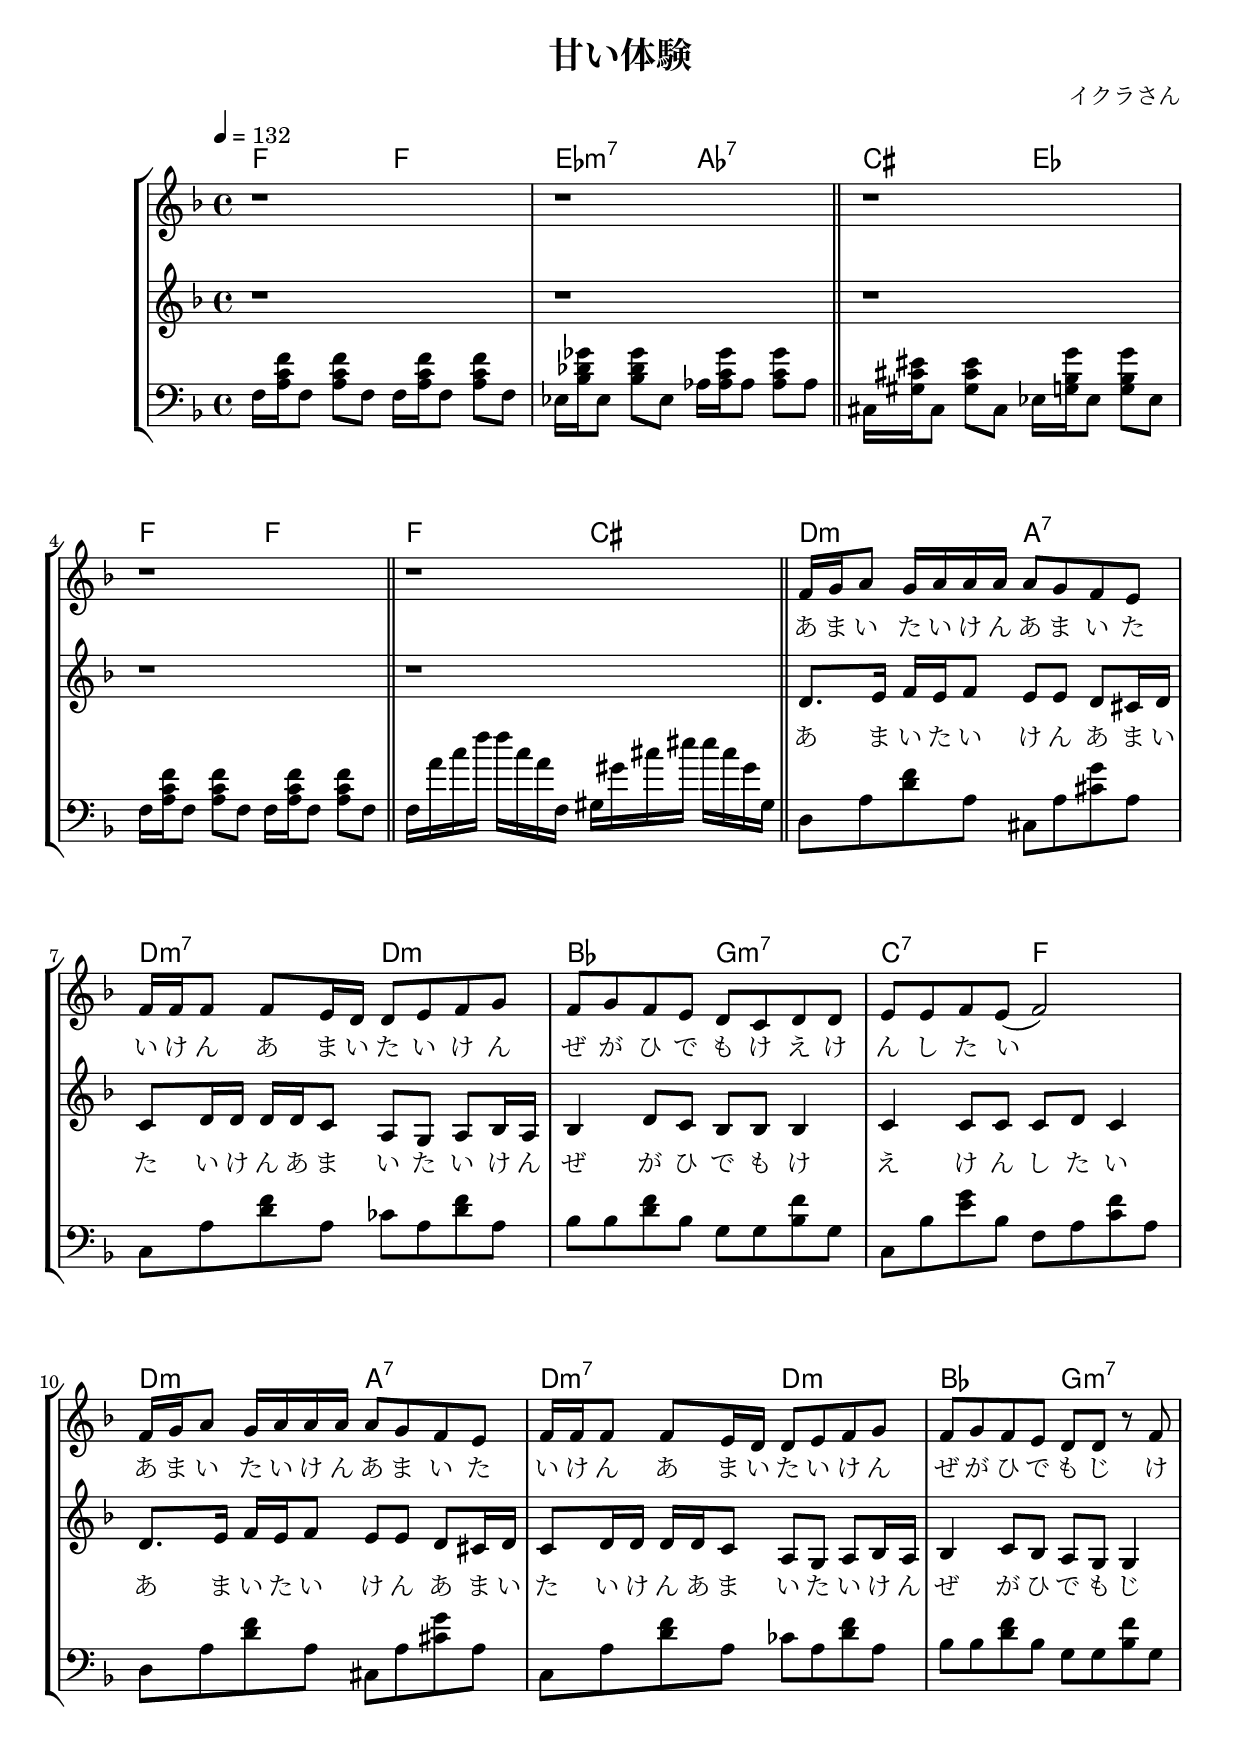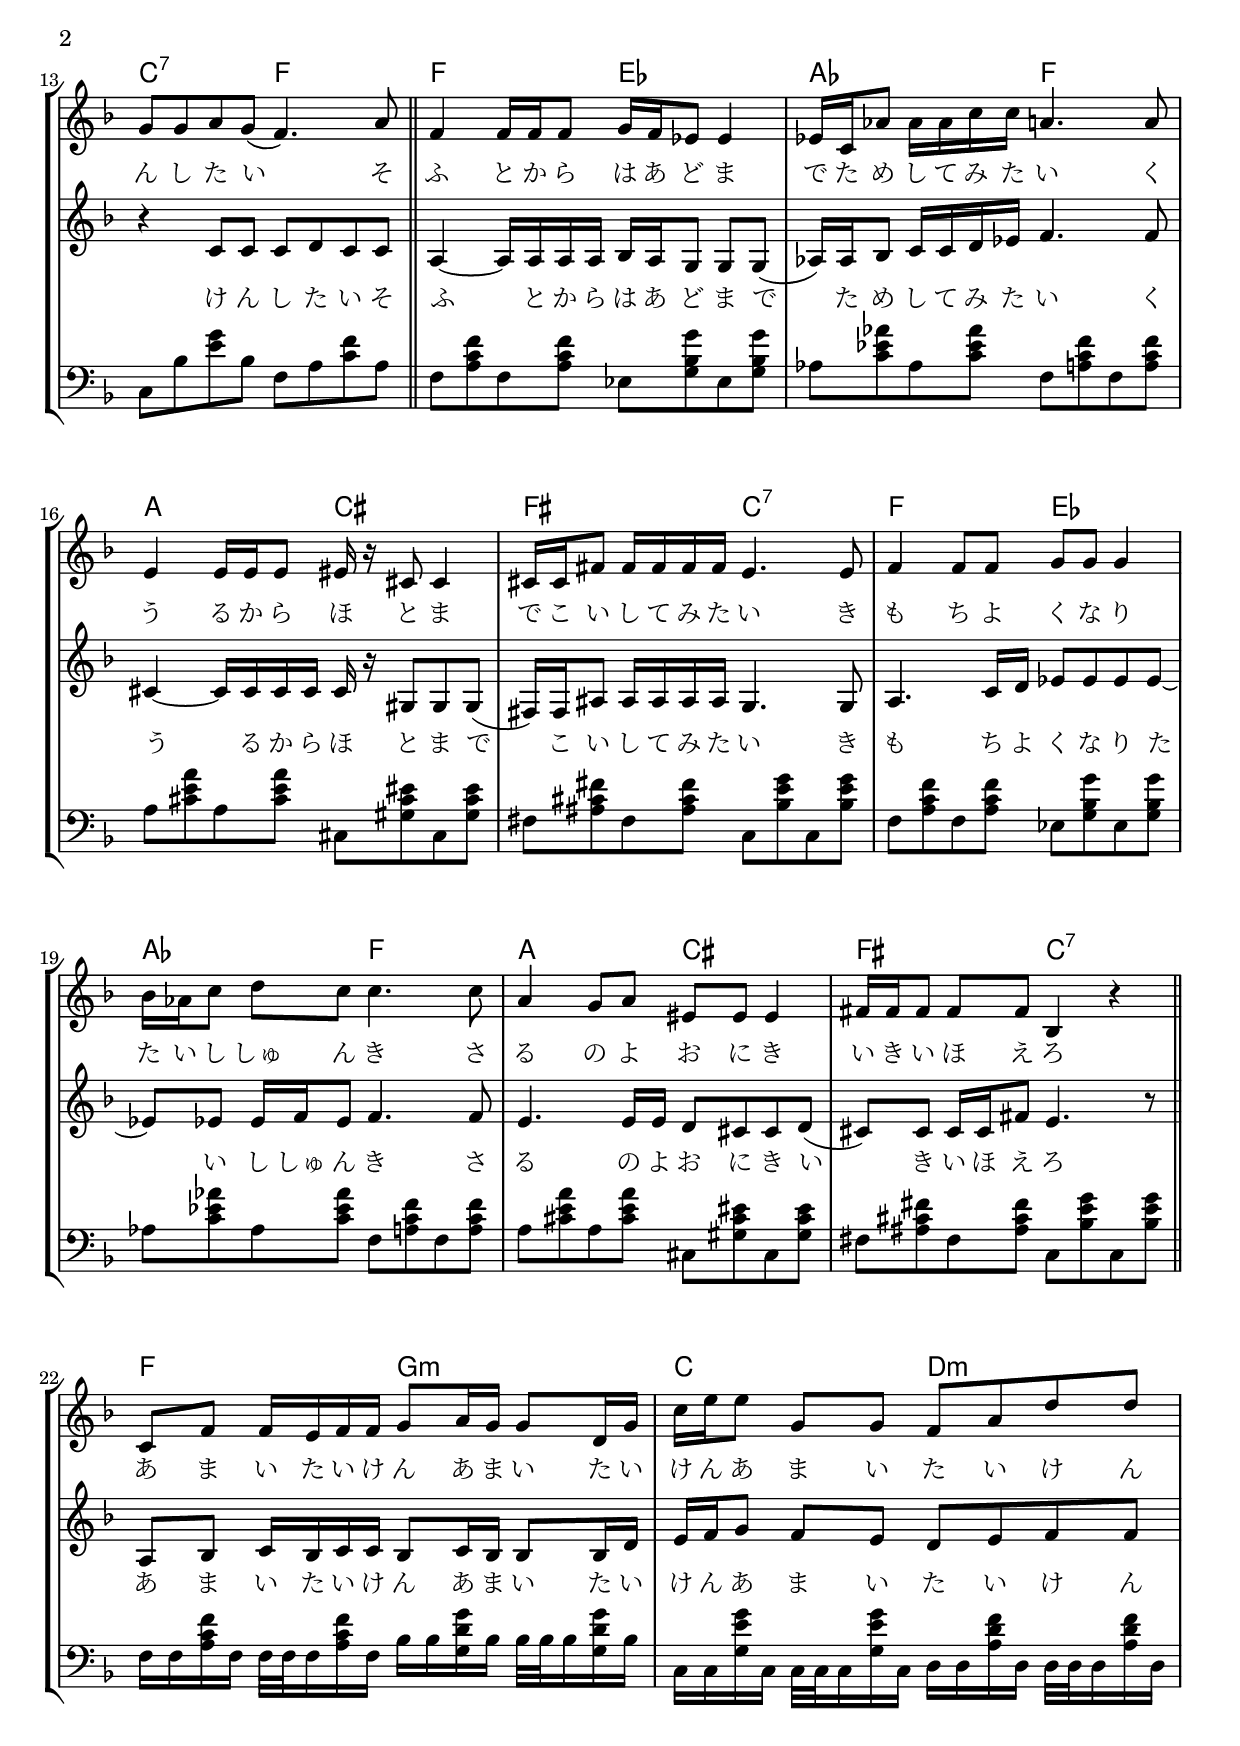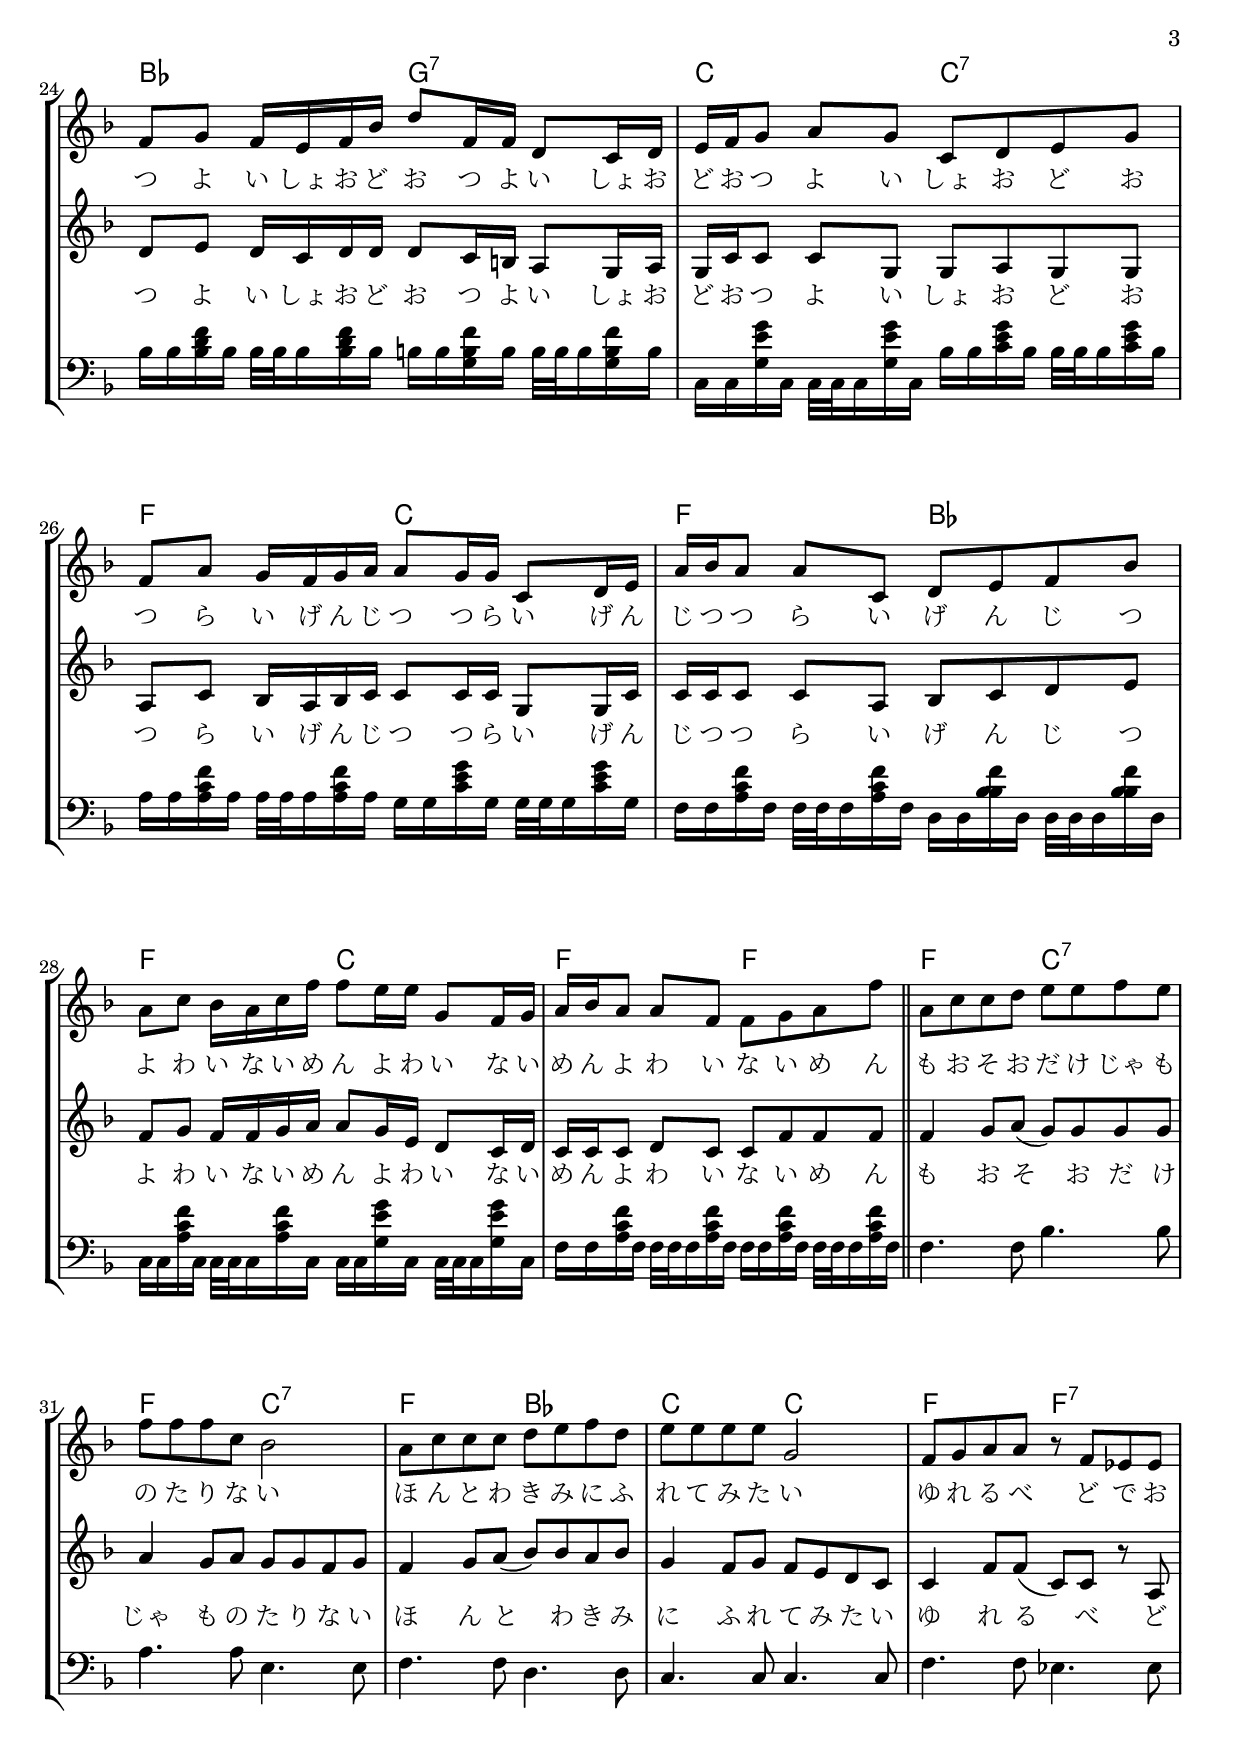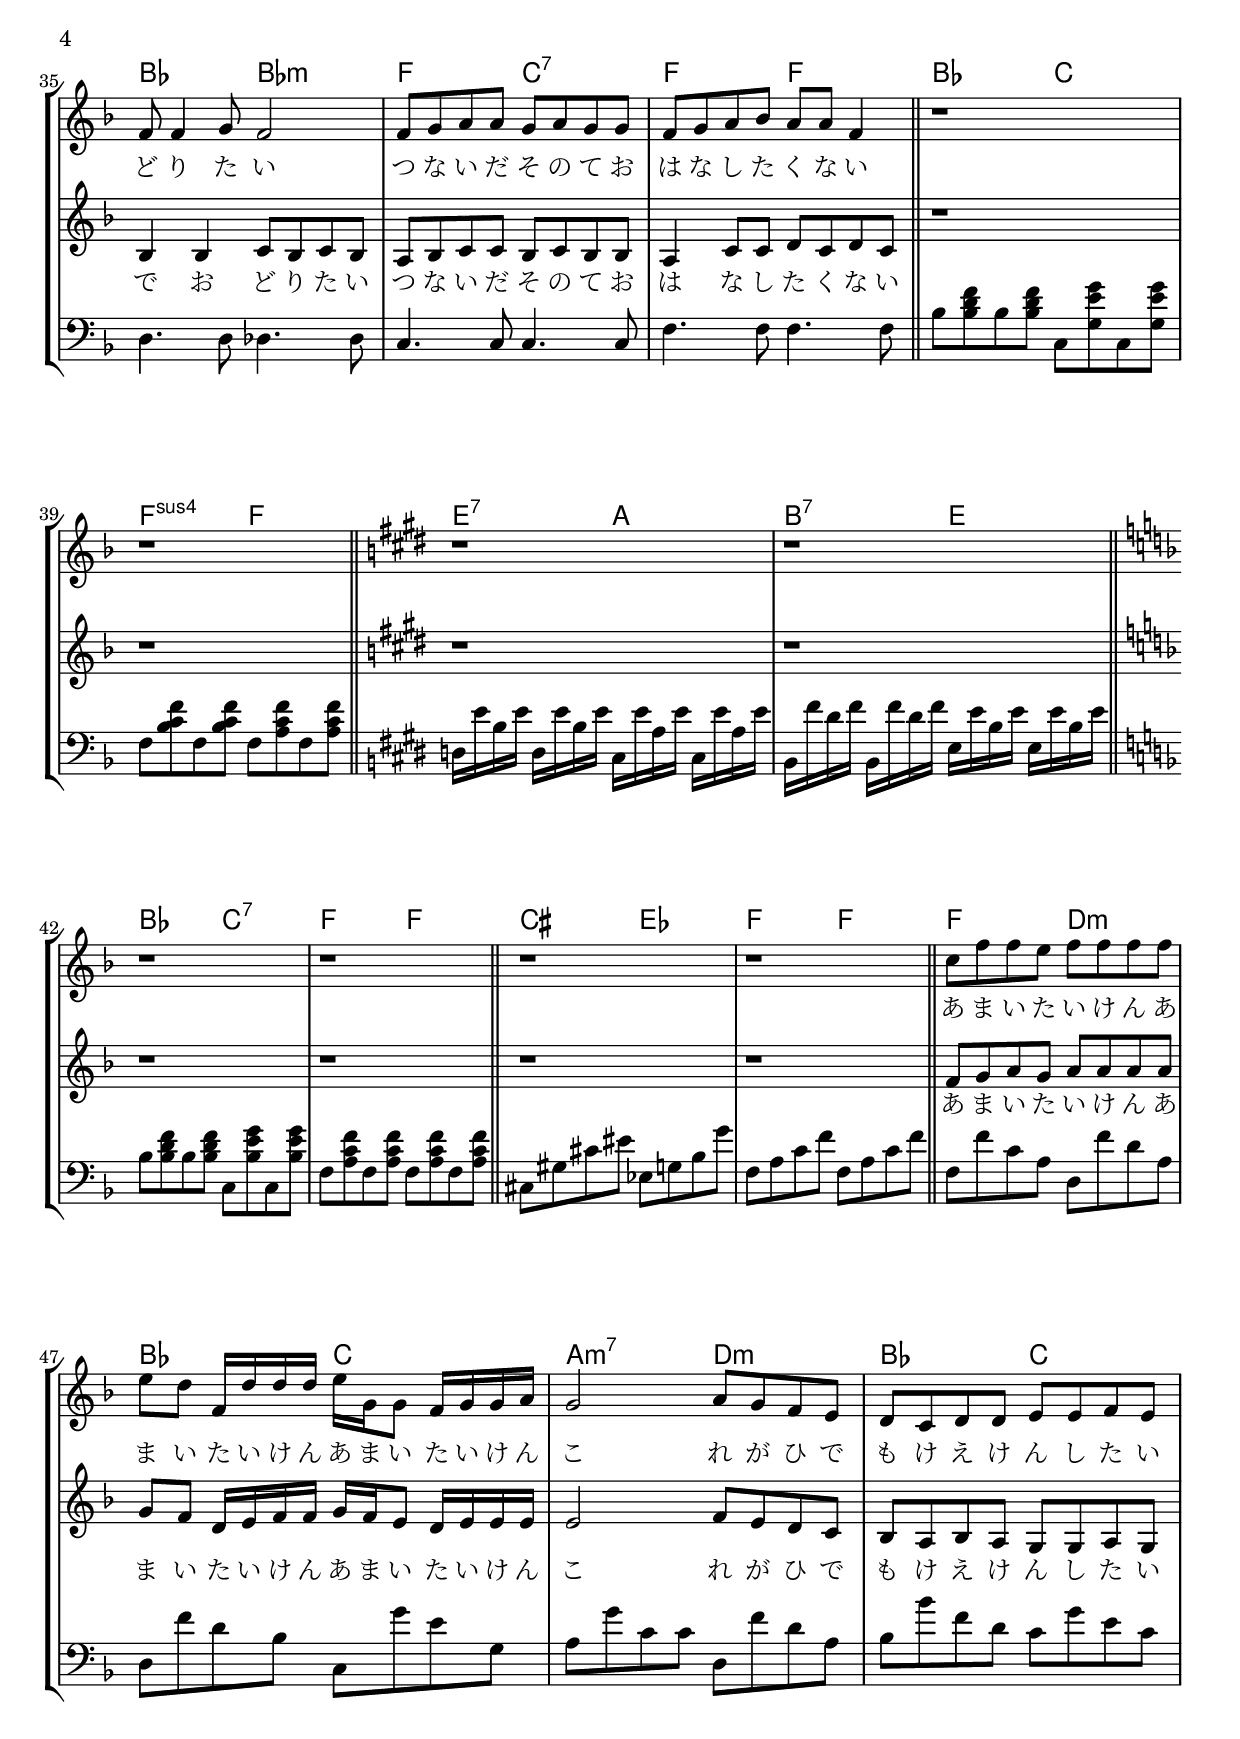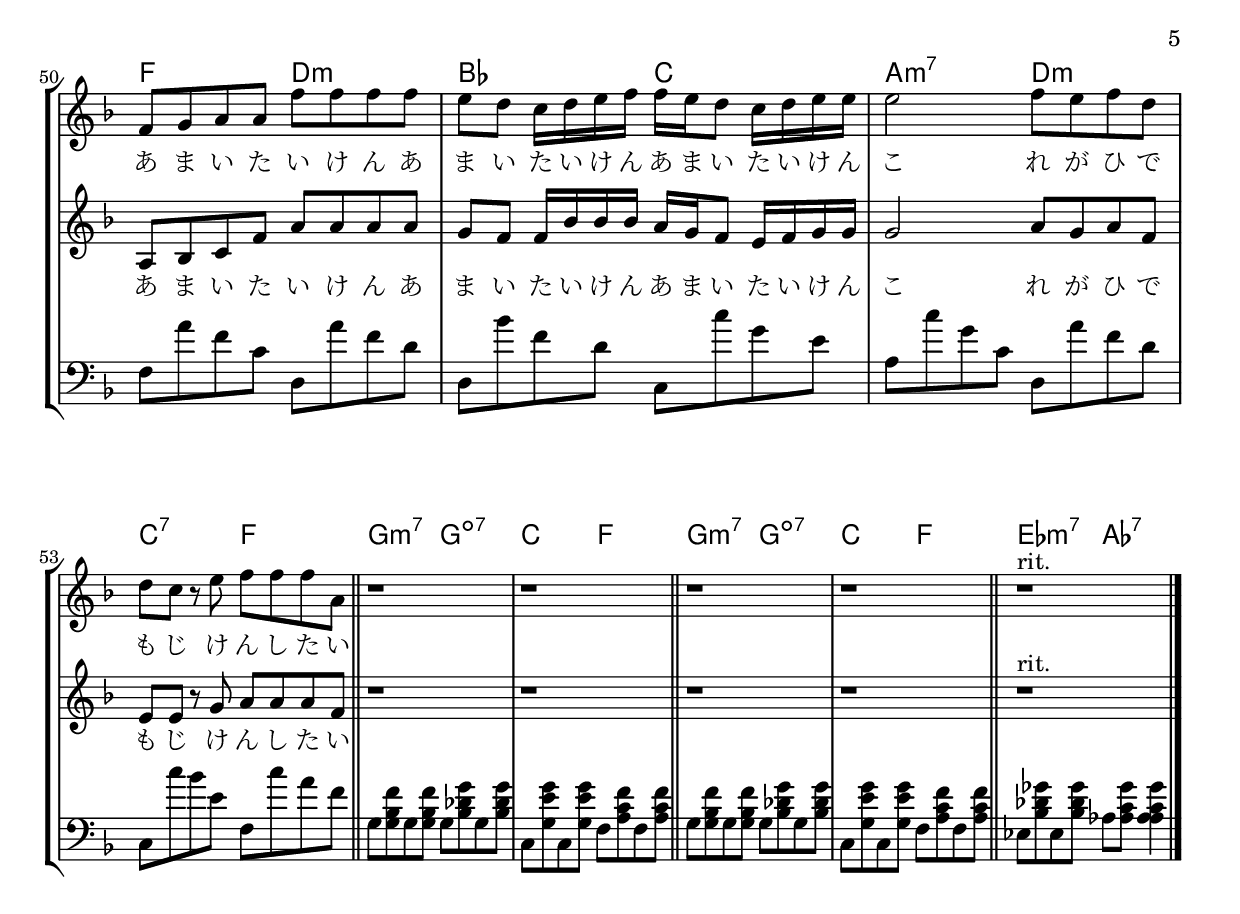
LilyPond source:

\version "2.12.1"

\header {
	title = \markup {甘い体験}
	composer = \markup \center-column {イクラさん}
}

harmony = \chordmode {
	f2 f es:min7 as:7 

	cis es f f 

	f cis 

	d:m a:7 d:min7 d:m bes g:min7 c:7 f d:m a:7 d:min7 d:m bes g:min7 c:7 f 

	f es as f a cis fis c:7 f es as f a cis fis c:7 

	f g:m c d:m bes g:7 c c:7 f c f bes f c f f 

	f c:7 f c:7 f bes c c f f:7 bes bes:m f c:7 f f 

	bes c f:sus4 f 

	e:7 a b:7 e 

	bes c:7 f f 

	cis es f f 

	f d:m bes c a:min7 d:m bes c f d:m bes c a:min7 d:m c:7 f 

	g:min7 g:dim7 c f 

	g:min7 g:dim7 c f 

	es:min7 as:7 
}

melody = {
	\key f \major
	\tempo 4 = 132
	r1 | r1   
	r1 | r1   
	r1   
	\set Staff.midiInstrument = #"mmi0.42"
	f'16  g'16  a'8  g'16  a'16  a'16  a'16  a'8  g'8  f'8  e'8 
	f'16  f'16  f'8  f'8  e'16  d'16  d'8  e'8  f'8  g'8 
	f'8  g'8  f'8  e'8  d'8  c'8  d'8  d'8 
	e'8  e'8  f'8  e'8  (f'2) 
	f'16  g'16  a'8  g'16  a'16  a'16  a'16  a'8  g'8  f'8  e'8 
	f'16  f'16  f'8  f'8  e'16  d'16  d'8  e'8  f'8  g'8 
	f'8  g'8  f'8  e'8  d'8  d'8  r8  f'8 
	g'8  g'8  a'8  g'8  (f'4.)  	\set Staff.midiInstrument = #"mmi0.42"
	a'8 
	f'4  f'16  f'16  f'8  g'16  f'16  es'8  es'4 
	es'16  c'16  as'8  as'16  as'16  c''16  c''16  a'4.  a'8 
	e'4  e'16  e'16  e'8  eis'16  r16  cis'8  cis'4 
	cis'16  cis'16  fis'8  fis'16  fis'16  fis'16  fis'16  e'4.  e'8 
	f'4  f'8  f'8  g'8  g'8  g'4 
	bes'16  as'16  c''8  d''8  c''8  c''4.  c''8 
	a'4  g'8  a'8  eis'8  eis'8  eis'4 
	fis'16  fis'16  fis'8  fis'8  fis'8  bes4  	r4 	\set Staff.midiInstrument = #"mmi0.42"
	c'8  f'8  f'16  e'16  f'16  f'16  g'8  a'16  g'16  g'8  d'16  g'16 
	c''16  e''16  e''8  g'8  g'8  f'8  a'8  d''8  d''8 
	f'8  g'8  f'16  e'16  f'16  bes'16  d''8  f'16  f'16  d'8  c'16  d'16 
	e'16  f'16  g'8  a'8  g'8  c'8  d'8  e'8  g'8 
	f'8  a'8  g'16  f'16  g'16  a'16  a'8  g'16  g'16  c'8  d'16  e'16 
	a'16  bes'16  a'8  a'8  c'8  d'8  e'8  f'8  bes'8 
	a'8  c''8  bes'16  a'16  c''16  f''16  f''8  e''16  e''16  g'8  f'16  g'16 
	a'16  bes'16  a'8  a'8  f'8  f'8  g'8  a'8  f''8
	\set Staff.midiInstrument = #"mmi0.42"
	a'8  c''8  c''8  d''8  e''8  e''8  f''8  e''8 
	f''8  f''8  f''8  c''8  bes'2 
	a'8  c''8  c''8  c''8  d''8  e''8  f''8  d''8 
	e''8  e''8  e''8  e''8  g'2 
	f'8  g'8  a'8  a'8  r8  f'8  es'8  es'8 
	f'8  f'4  g'8  f'2 
	f'8  g'8  a'8  a'8  g'8  a'8  g'8  g'8 
	f'8  g'8  a'8  bes'8  a'8  a'8  f'4
	r1 | r1   
	\key e \major
	r1 | r1   
	\key f \major
	r1 | r1   
	r1 | r1   
	\set Staff.midiInstrument = #"mmi0.42"
	c''8  f''8  f''8  e''8  f''8  f''8  f''8  f''8 
	e''8  d''8  f'16  d''16  d''16  d''16  e''16  g'16  g'8  f'16  g'16  g'16  a'16 
	g'2  a'8  g'8  f'8  e'8 
	d'8  c'8  d'8  d'8  e'8  e'8  f'8  e'8 
	f'8  g'8  a'8  a'8  f''8  f''8  f''8  f''8 
	e''8  d''8  c''16  d''16  e''16  f''16  f''16  e''16  d''8  c''16  d''16  e''16  e''16 
	e''2  f''8  e''8  f''8  d''8 
	d''8  c''8  r8  e''8  f''8  f''8  f''8  a'8
	r1 | r1   
	r1 | r1   
	r1^"rit." \bar "|."
}

words = \lyricmode {
	
	
	
	あ  ま  い  た  い  け  ん  あ  ま  い  た  い  け  ん  あ  ま  い  た  い  け  ん  ぜ  が  ひ  で  も  け  え  け  ん  し  た  い  あ  ま  い  た  い  け  ん  あ  ま  い  た  い  け  ん  あ  ま  い  た  い  け  ん  ぜ  が  ひ  で  も  じ  け  ん  し  た  い  
	そ  ふ  と  か  ら  は  あ  ど  ま  で  た  め  し  て  み  た  い  く  う  る  か  ら  ほ  と  ま  で  こ  い  し  て  み  た  い  き  も  ち  よ  く  な  り  た  い  し  しゅ  ん  き  さ  る  の  よ  お  に  き  い  き  い  ほ  え  ろ  
	あ  ま  い  た  い  け  ん  あ  ま  い  た  い  け  ん  あ  ま  い  た  い  け  ん  つ  よ  い  しょ  お  ど  お  つ  よ  い  しょ  お  ど  お  つ  よ  い  しょ  お  ど  お  つ  ら  い  げ  ん  じ  つ  つ  ら  い  げ  ん  じ  つ  つ  ら  い  げ  ん  じ  つ  よ  わ  い  な  い  め  ん  よ  わ  い  な  い  め  ん  よ  わ  い  な  い  め  ん  
	も  お  そ  お  だ  け  じゃ  も  の  た  り  な  い  ほ  ん  と  わ  き  み  に  ふ  れ  て  み  た  い  ゆ  れ  る  べ  ど  で  お  ど  り  た  い  つ  な  い  だ  そ  の  て  お  は  な  し  た  く  な  い  
	
	
	
	
	あ  ま  い  た  い  け  ん  あ  ま  い  た  い  け  ん  あ  ま  い  た  い  け  ん  こ  れ  が  ひ  で  も  け  え  け  ん  し  た  い  あ  ま  い  た  い  け  ん  あ  ま  い  た  い  け  ん  あ  ま  い  た  い  け  ん  こ  れ  が  ひ  で  も  じ  け  ん  し  た  い  
	
	
	
}

secondmelody = {
	\key f \major
	\tempo 4 = 132
	r1 | r1   
	r1 | r1   
	r1   
	\set Staff.midiInstrument = #"Electric Bass (pick)"
	d'8.  e'16  f'16  e'16  f'8  e'8  e'8  d'8  cis'16  d'16 
	c'8  d'16  d'16  d'16  d'16  c'8  a8  g8  a8  bes16  a16 
	bes4  d'8  c'8  bes8  bes8  bes4 
	c'4  c'8  c'8  c'8  d'8  c'4 
	d'8.  e'16  f'16  e'16  f'8  e'8  e'8  d'8  cis'16  d'16 
	c'8  d'16  d'16  d'16  d'16  c'8  a8  g8  a8  bes16  a16 
	bes4  c'8  bes8  a8  g8  g4 
	r4  c'8  c'8  c'8  d'8  c'8  	\set Staff.midiInstrument = #"Electric Bass (pick)"
	c'8 
	a4~a16  a16  a16  a16  bes16  a16  g8  g8  g8 
	(as16)  as16  bes8  c'16  c'16  d'16  es'16  f'4.  f'8 
	cis'4~cis'16  cis'16  cis'16  cis'16  cis'16  r16  gis8  gis8  gis8 
	(fis16)  fis16  ais8  ais16  ais16  ais16  ais16  g4.  g8 
	a4.  c'16  d'16  es'8  es'8  es'8  es'8~ 
	es'8  es'8  es'16  f'16  es'8  f'4.  f'8 
	e'4.  e'16  e'16  d'8  cis'8  cis'8  d'8 
	(cis'8)  cis'8  cis'16  cis'16  fis'8  e'4.  	r8 	\set Staff.midiInstrument = #"mmi0.42"
	a8  bes8  c'16  bes16  c'16  c'16  bes8  c'16  bes16  bes8  bes16  d'16 
	e'16  f'16  g'8  f'8  e'8  d'8  e'8  f'8  f'8 
	d'8  e'8  d'16  c'16  d'16  d'16  d'8  c'16  b16  a8  g16  a16 
	g16  c'16  c'8  c'8  g8  g8  a8  g8  g8 
	a8  c'8  bes16  a16  bes16  c'16  c'8  c'16  c'16  g8  g16  c'16 
	c'16  c'16  c'8  c'8  a8  bes8  c'8  d'8  e'8 
	f'8  g'8  f'16  f'16  g'16  a'16  a'8  g'16  e'16  d'8  c'16  d'16 
	c'16  c'16  c'8  d'8  c'8  c'8  f'8  f'8  f'8
	\set Staff.midiInstrument = #"Electric Piano2"
	f'4  g'8  a'8  (g'8)  g'8  g'8  g'8 
	a'4  g'8  a'8  g'8  g'8  f'8  g'8 
	f'4  g'8  a'8  (bes'8)  bes'8  a'8  bes'8 
	g'4  f'8  g'8  f'8  e'8  d'8  c'8 
	c'4  f'8  f'8  (c'8)  c'8  r8  a8 
	bes4  bes4  c'8  bes8  c'8  bes8 
	a8  bes8  c'8  c'8  bes8  c'8  bes8  bes8 
	a4  c'8  c'8  d'8  c'8  d'8  c'8
	r1 | r1   
	\key e \major
	r1 | r1   
	\key f \major
	r1 | r1   
	r1 | r1   
	\set Staff.midiInstrument = #"mmi0.42"
	f'8  g'8  a'8  g'8  a'8  a'8  a'8  a'8 
	g'8  f'8  d'16  e'16  f'16  f'16  g'16  f'16  e'8  d'16  e'16  e'16  e'16 
	e'2  f'8  e'8  d'8  c'8 
	bes8  a8  bes8  a8  g8  g8  a8  g8 
	a8  bes8  c'8  f'8  a'8  a'8  a'8  a'8 
	g'8  f'8  f'16  bes'16  bes'16  bes'16  a'16  g'16  f'8  e'16  f'16  g'16  g'16 
	g'2  a'8  g'8  a'8  f'8 
	e'8  e'8  r8  g'8  a'8  a'8  a'8  f'8
	r1 | r1   
	r1 | r1   
	r1^"rit." \bar "|."
}

secondwords = \lyricmode {
	
	
	
	あ  ま  い  た  い  け  ん  あ  ま  い  た  い  け  ん  あ  ま  い  た  い  け  ん  ぜ  が  ひ  で  も  け  え  け  ん  し  た  い  あ  ま  い  た  い  け  ん  あ  ま  い  た  い  け  ん  あ  ま  い  た  い  け  ん  ぜ  が  ひ  で  も  じ  け  ん  し  た  い  
	そ  ふ  と  か  ら  は  あ  ど  ま  で  た  め  し  て  み  た  い  く  う  る  か  ら  ほ  と  ま  で  こ  い  し  て  み  た  い  き  も  ち  よ  く  な  り  た  い  し  しゅ  ん  き  さ  る  の  よ  お  に  き  い  き  い  ほ  え  ろ  
	あ  ま  い  た  い  け  ん  あ  ま  い  た  い  け  ん  あ  ま  い  た  い  け  ん  つ  よ  い  しょ  お  ど  お  つ  よ  い  しょ  お  ど  お  つ  よ  い  しょ  お  ど  お  つ  ら  い  げ  ん  じ  つ  つ  ら  い  げ  ん  じ  つ  つ  ら  い  げ  ん  じ  つ  よ  わ  い  な  い  め  ん  よ  わ  い  な  い  め  ん  よ  わ  い  な  い  め  ん  
	も  お  そ  お  だ  け  じゃ  も  の  た  り  な  い  ほ  ん  と  わ  き  み  に  ふ  れ  て  み  た  い  ゆ  れ  る  べ  ど  で  お  ど  り  た  い  つ  な  い  だ  そ  の  て  お  は  な  し  た  く  な  い  
	
	
	
	
	あ  ま  い  た  い  け  ん  あ  ま  い  た  い  け  ん  あ  ま  い  た  い  け  ん  こ  れ  が  ひ  で  も  け  え  け  ん  し  た  い  あ  ま  い  た  い  け  ん  あ  ま  い  た  い  け  ん  あ  ま  い  た  い  け  ん  こ  れ  が  ひ  で  も  じ  け  ん  し  た  い  
	
	
	
}

tempochange = {
	\tempo 4 = 132
	r1 | r1 \bar "||"
	\tempo 4 = 132
	r1 | r1 \bar "||"
	\tempo 4 = 132
	r1 \bar "||"
	\tempo 4 = 132
	r1 | r1 | r1 | r1 | r1 | r1 | r1 | r1 \bar "||"
	\tempo 4 = 132
	r1 | r1 | r1 | r1 | r1 | r1 | r1 | r1 \bar "||"
	\tempo 4 = 132
	r1 | r1 | r1 | r1 | r1 | r1 | r1 | r1 \bar "||"
	\tempo 4 = 132
	r1 | r1 | r1 | r1 | r1 | r1 | r1 | r1 \bar "||"
	\tempo 4 = 132
	r1 | r1 \bar "||"
	\tempo 4 = 132
	r1 | r1 \bar "||"
	\tempo 4 = 132
	r1 | r1 \bar "||"
	\tempo 4 = 132
	r1 | r1 \bar "||"
	\tempo 4 = 132
	r1 | r1 | r1 | r1 | r1 | r1 | r1 | r1 \bar "||"
	\tempo 4 = 132
	r1 | r1 \bar "||"
	\tempo 4 = 132
	r1 | r1 \bar "||"
	\tempo 4 = 132
	\tempo 4 = 99 r2 \tempo 4 = 88 r2 \bar "|."
}

mainacc = {
	\clef bass
	\set Staff.midiInstrument = #"Distorted Guitar"
	\key f \major
	\tempo 4 = 132
	f16 <a c' f'>16 f8 <a c' f'>8 f8
	f16 <a c' f'>16 f8 <a c' f'>8 f8
	es16 <bes des' ges'>16 es8 <bes des' ges'>8 es8
	as16 <as c' ges'>16 as8 <as c' ges'>8 as8
	\bar "||"

	\set Staff.midiInstrument = #"Distorted Guitar"
	cis16 <gis cis' eis'>16 cis8 <gis cis' eis'>8 cis8
	es16 <g bes g'>16 es8 <g bes g'>8 es8
	f16 <a c' f'>16 f8 <a c' f'>8 f8
	f16 <a c' f'>16 f8 <a c' f'>8 f8
	\bar "||"

	\set Staff.midiInstrument = #"Electric Piano2"
	f16 a' c'' f'' f'' c'' a' f
	gis16 gis' cis'' eis'' eis'' cis'' gis' gis
	\bar "||"

	\set Staff.midiInstrument = #"Overdriven Guitar"
	d8 a <d' f'> a
	cis8 a <cis' g'> a
	c8 a <d' f'> a
	ces'8 a <d' f'> a
	bes8 bes <d' f'> bes
	g8 g <bes f'> g
	c8 bes <e' g'> bes
	f8 a <c' f'> a
	d8 a <d' f'> a
	cis8 a <cis' g'> a
	c8 a <d' f'> a
	ces'8 a <d' f'> a
	bes8 bes <d' f'> bes
	g8 g <bes f'> g
	c8 bes <e' g'> bes
	f8 a <c' f'> a
	\bar "||"

	\set Staff.midiInstrument = #"Guitar harmonics"
	f8 <a c' f'> f <a c' f'>
	es8 <g bes g'> es <g bes g'>
	as8 <c' es' as'> as <c' es' as'>
	f8 <a c' f'> f <a c' f'>
	a8 <cis' e' a'> a <cis' e' a'>
	cis8 <gis cis' eis'> cis <gis cis' eis'>
	fis8 <ais cis' fis'> fis <ais cis' fis'>
	c8 <bes e' g'> c <bes e' g'>
	f8 <a c' f'> f <a c' f'>
	es8 <g bes g'> es <g bes g'>
	as8 <c' es' as'> as <c' es' as'>
	f8 <a c' f'> f <a c' f'>
	a8 <cis' e' a'> a <cis' e' a'>
	cis8 <gis cis' eis'> cis <gis cis' eis'>
	fis8 <ais cis' fis'> fis <ais cis' fis'>
	c8 <bes e' g'> c <bes e' g'>
	\bar "||"

	\set Staff.midiInstrument = #"Guitar Fret Noise"
	f16 f16 <a c' f'>16 f16   f32 f32 f16 <a c' f'>16 f16
	bes16 bes16 <g d' g'>16 bes16   bes32 bes32 bes16 <g d' g'>16 bes16
	c16 c16 <g e' g'>16 c16   c32 c32 c16 <g e' g'>16 c16
	d16 d16 <a d' f'>16 d16   d32 d32 d16 <a d' f'>16 d16
	bes16 bes16 <bes d' f'>16 bes16   bes32 bes32 bes16 <bes d' f'>16 bes16
	b16 b16 <g b f'>16 b16   b32 b32 b16 <g b f'>16 b16
	c16 c16 <g e' g'>16 c16   c32 c32 c16 <g e' g'>16 c16
	bes16 bes16 <c' e' g'>16 bes16   bes32 bes32 bes16 <c' e' g'>16 bes16
	a16 a16 <a c' f'>16 a16   a32 a32 a16 <a c' f'>16 a16
	g16 g16 <c' e' g'>16 g16   g32 g32 g16 <c' e' g'>16 g16
	f16 f16 <a c' f'>16 f16   f32 f32 f16 <a c' f'>16 f16
	d16 d16 <bes bes f'>16 d16   d32 d32 d16 <bes bes f'>16 d16
	c16 c16 <a c' f'>16 c16   c32 c32 c16 <a c' f'>16 c16
	c16 c16 <g e' g'>16 c16   c32 c32 c16 <g e' g'>16 c16
	f16 f16 <a c' f'>16 f16   f32 f32 f16 <a c' f'>16 f16
	f16 f16 <a c' f'>16 f16   f32 f32 f16 <a c' f'>16 f16
	\bar "||"

	\set Staff.midiInstrument = #"Electric Piano 1"
	f4.f8
	bes4.bes8
	a4.a8
	e4.e8
	f4.f8
	d4.d8
	c4.c8
	c4.c8
	f4.f8
	es4.es8
	d4.d8
	des4.des8
	c4.c8
	c4.c8
	f4.f8
	f4.f8
	\bar "||"

	\set Staff.midiInstrument = #"Electric Piano2"
	bes8 <bes d' f'> bes <bes d' f'>
	c8 <g e' g'> c <g e' g'>
	f8 <bes c' f'> f <bes c' f'>
	f8 <a c' f'> f <a c' f'>
	\bar "||"

	\set Staff.midiInstrument = #"Electric Piano 1"
	\key e \major
	d16 e' b e' d e' b e'
	cis16 e' a e' cis e' a e'
	b,16 fis' dis' fis' b, fis' dis' fis'
	e16 e' b e' e e' b e'
	\bar "||"

	\set Staff.midiInstrument = #"Guitar harmonics"
	\key f \major
	bes8 <bes d' f'> bes <bes d' f'>
	c8 <bes e' g'> c <bes e' g'>
	f8 <a c' f'> f <a c' f'>
	f8 <a c' f'> f <a c' f'>
	\bar "||"

	\set Staff.midiInstrument = #"Overdriven Guitar"
	cis8 gis8 cis'8 eis'8
	es8 g8 bes8 g'8
	f8 a8 c'8 f'8
	f8 a8 c'8 f'8
	\bar "||"

	\set Staff.midiInstrument = #"Distorted Guitar"
	f8 f' c' a
	d8 f' d' a
	d8 f' d' bes
	c8 g' e' g
	a8 g' c' c'
	d8 f' d' a
	bes8 bes' f' d'
	c'8 g' e' c'
	f8 a' f' c'
	d8 a' f' d'
	d8 bes' f' d'
	c8 c'' g' e'
	a8 c'' g' c'
	d8 a' f' d'
	c8 c'' bes' e'
	f8 c'' a' f'
	\bar "||"

	\set Staff.midiInstrument = #"Electric Piano 1"
	g8 <g bes f'> g <g bes f'>
	g8 <bes des' g'> g <bes des' g'>
	c8 <g e' g'> c <g e' g'>
	f8 <a c' f'> f <a c' f'>
	\bar "||"

	\set Staff.midiInstrument = #"Electric Piano 1"
	g8 <g bes f'> g <g bes f'>
	g8 <bes des' g'> g <bes des' g'>
	c8 <g e' g'> c <g e' g'>
	f8 <a c' f'> f <a c' f'>
	\bar "||"

	\set Staff.midiInstrument = #"Electric Piano 1"
	es8 <bes des' ges'> es <bes des' ges'>
	as8 <as c' ges'>8 <as as c' ges'>4
	\bar "|."
}

subacc = {
	\clef bass
	\set Staff.midiInstrument = #"Electric Bass (finger)"
	\key f \major
	\tempo 4 = 132
	f8 <a c' f'> f <a c' f'>
	f8 <a c' f'> f <a c' f'>
	es8 <bes des' ges'> es <bes des' ges'>
	as8 <as c' ges'> as <as c' ges'>
	\bar "||"

	\set Staff.midiInstrument = #"Electric Bass (finger)"
	cis8 <gis cis' eis'> cis <gis cis' eis'>
	es8 <g bes g'> es <g bes g'>
	f8 <a c' f'> f <a c' f'>
	f8 <a c' f'> f <a c' f'>
	\bar "||"

	\set Staff.midiInstrument = #"Electric Piano 1"
	f8 r16 <a' c'' f''>16 <a' c'' f''>8 r16 f16
	gis8 r16 <gis' cis'' eis''>16 <gis' cis'' eis''>8 r16 gis16
	\bar "||"

	\set Staff.midiInstrument = #"Electric Piano2"
	d8 f' d' f'
	cis8 g' cis' g'
	c8 f' d' f'
	ces'8 f' d' f'
	bes8 f' d' f'
	g8 f' bes f'
	c8 g' e' g'
	f8 f' c' f'
	d8 f' d' f'
	cis8 g' cis' g'
	c8 f' d' f'
	ces'8 f' d' f'
	bes8 f' d' f'
	g8 f' bes f'
	c8 g' e' g'
	f8 f' c' f'
	\bar "||"

	\set Staff.midiInstrument = #"Electric Bass (finger)"
	f4 r4
	es4 r4
	as4 r4
	f4 r4
	a4 r4
	cis4 r4
	fis4 r4
	c4 r4
	f4 r4
	es4 r4
	as4 r4
	f4 r4
	a4 r4
	cis4 r4
	fis4 r4
	c4 r4
	\bar "||"

	\set Staff.midiInstrument = #"Brass Section"
	f16 a c' f' f a c' f'
	bes16 g d' g' bes g d' g'
	c16 g e' g' c g e' g'
	d16 a d' f' d a d' f'
	bes16 bes d' f' bes bes d' f'
	b16 g b f' b g b f'
	c16 g e' g' c g e' g'
	bes16 c' e' g' bes c' e' g'
	a16 a c' f' a a c' f'
	g16 c' e' g' g c' e' g'
	f16 a c' f' f a c' f'
	d16 bes bes f' d bes bes f'
	c16 a c' f' c a c' f'
	c16 g e' g' c g e' g'
	f16 a c' f' f a c' f'
	f16 a c' f' f a c' f'
	\bar "||"

	\set Staff.midiInstrument = #"Steel Drums"
	f8 f' c' a
	bes8 g' e' c'
	a8 f' c' a
	e8 g' c' bes
	f8 f' c' a
	d8 f' bes bes
	c8 g' e' g
	c8 g' e' g
	f8 f' c' a
	es8 f' c' a
	d8 f' bes bes
	des8 f' bes bes
	c8 f' c' a
	c8 g' e' bes
	f8 f' c' a
	f8 f' c' a
	\bar "||"

	\set Staff.midiInstrument = #"Acoustic grand"
	r2
	r2
	r2
	r2
	\bar "||"

	\set Staff.midiInstrument = #"Electric Bass (pick)"
	\key e \major
	d4 r4
	cis4 r4
	b,4 r4
	e4 r4
	\bar "||"

	\set Staff.midiInstrument = #"Distorted Guitar"
	\key f \major
	bes16 bes16 <bes d' f'>16 bes16   bes32 bes32 bes16 <bes d' f'>16 bes16
	c16 c16 <bes e' g'>16 c16   c32 c32 c16 <bes e' g'>16 c16
	f16 f16 <a c' f'>16 f16   f32 f32 f16 <a c' f'>16 f16
	f16 f16 <a c' f'>16 f16   f32 f32 f16 <a c' f'>16 f16
	\bar "||"

	\set Staff.midiInstrument = #"Rock Organ"
	cis16 gis cis' eis' eis' cis' gis cis
	es16 g bes g' g' bes g es
	f16 a c' f' f' c' a f
	f16 a c' f' f' c' a f
	\bar "||"

	\set Staff.midiInstrument = #"Trumpet"
	f8 <a c' f'>16 <a c' f'>16   f16 <a c' f'>16 <a c' f'>16 f16
	d8 <a d' f'>16 <a d' f'>16   d16 <a d' f'>16 <a d' f'>16 d16
	d8 <bes d' f'>16 <bes d' f'>16   d16 <bes d' f'>16 <bes d' f'>16 d16
	c8 <g e' g'>16 <g e' g'>16   c16 <g e' g'>16 <g e' g'>16 c16
	a8 <c' c' g'>16 <c' c' g'>16   a16 <c' c' g'>16 <c' c' g'>16 a16
	d8 <a d' f'>16 <a d' f'>16   d16 <a d' f'>16 <a d' f'>16 d16
	bes8 <d' f' bes'>16 <d' f' bes'>16   bes16 <d' f' bes'>16 <d' f' bes'>16 bes16
	c'8 <c' e' g'>16 <c' e' g'>16   c'16 <c' e' g'>16 <c' e' g'>16 c'16
	f8 <c' f' a'>16 <c' f' a'>16   f16 <c' f' a'>16 <c' f' a'>16 f16
	d8 <d' f' a'>16 <d' f' a'>16   d16 <d' f' a'>16 <d' f' a'>16 d16
	d8 <d' f' bes'>16 <d' f' bes'>16   d16 <d' f' bes'>16 <d' f' bes'>16 d16
	c8 <e' g' c''>16 <e' g' c''>16   c16 <e' g' c''>16 <e' g' c''>16 c16
	a8 <c' g' c''>16 <c' g' c''>16   a16 <c' g' c''>16 <c' g' c''>16 a16
	d8 <d' f' a'>16 <d' f' a'>16   d16 <d' f' a'>16 <d' f' a'>16 d16
	c8 <e' bes' c''>16 <e' bes' c''>16   c16 <e' bes' c''>16 <e' bes' c''>16 c16
	f8 <f' a' c''>16 <f' a' c''>16   f16 <f' a' c''>16 <f' a' c''>16 f16
	\bar "||"

	\set Staff.midiInstrument = #"Overdriven Guitar"
	g8 r16 <g bes f'>16 <g bes f'>8 r16 g16
	g8 r16 <bes des' g'>16 <bes des' g'>8 r16 g16
	c8 r16 <g e' g'>16 <g e' g'>8 r16 c16
	f8 r16 <a c' f'>16 <a c' f'>8 r16 f16
	\bar "||"

	\set Staff.midiInstrument = #"Overdriven Guitar"
	g8 g8 bes8 f'8
	g8 bes8 des'8 g'8
	c8 g8 e'8 g'8
	f8 a8 c'8 f'8
	\bar "||"

	\set Staff.midiInstrument = #"Acoustic grand"
	r2
	r2
	\bar "|."
}

percA = {
	\drummode {
	r4 hh4 hh4 hh4  |r1  \bar "||"
	r4 hh4 hh4 hh4  |r1  \bar "||"
	r1 \bar "||"
	r8 cymr8 cymr8 cymr8 cymr8 cymr8 cymr8 cymr8  |cymr8 cymr8 cymr8 cymr8 cymr8 cymr8 cymr8 cymr8  |cymr8 cymr8 cymr8 cymr8 cymr8 cymr8 cymr8 cymr8  |cymr8 cymr8 cymr8 cymr8 cymr8 cymr8 cymr8 cymr8  |r8 cymr8 cymr8 cymr8 cymr8 cymr8 cymr8 cymr8  |cymr8 cymr8 cymr8 cymr8 cymr8 cymr8 cymr8 cymr8  |cymr8 cymr8 cymr8 cymr8 cymr8 cymr8 cymr8 cymr8  |cymr8 cymr8 cymr4 cymr8 cymr4.  \bar "||"
	r4 hh4 hh4 hh4  |hh4 hh4 hh4 hh4  |hh4 hh4 hh4 hh4  |hh4 hh4 hh4 hh4  |r4 hh4 hh4 hh4  |hh4 hh4 hh4 hh4  |hh4 hh4 hh4 hh4  |r1  \bar "||"
	r4 hh4 hh4 hh4  |hh4 hh4 hh4 hh4  |hh4 hh4 hh4 hh4  |hh4 hh4 hh4 hh4  |r4 hh4 hh4 hh4  |hh4 hh4 hh4 hh4  |hh4 hh4 hh4 hh4  |hh4 hh4 hh4 hh4  \bar "||"
	cymc1  |r1  |r1  |r1  |cymc1  |r1  |r1  |r1  \bar "||"
	r1  |r2 r8 hho4 hho8  \bar "||"
	r1  |r2 r8 hho4 hho8  \bar "||"
	r8 cymr8 cymr8 cymr8 cymr8 cymr8 cymr8 cymr8  |cymr8 cymr8 cymr4 cymr8 cymr4.  \bar "||"
	r4 hh4 hh4 hh4  |r1  \bar "||"
	r4 hh8. hh4 r16 hh4  |hh4 hh8 hh4. hh4  |hh4 hh8. hh4 r16 hh4  |hh4 hh8 hh4. hh4  |r4 hh8. hh4 r16 hh4  |hh4 hh8 hh4. hh4  |hh4 hh8. hh4 r16 hh4  |hh4 hh8 hh4. hh4  \bar "||"
	r8 cymr8 cymr8 cymr8 cymr8 cymr8 cymr8 cymr8  |cymr8 cymr8 cymr4 cymr8 cymr4.  \bar "||"
	r4 hh4 hh4 hh4  |r1  \bar "||"
	r2 r8 hho4 hho8  \bar "|."
	}
}

percB = {
	\drummode {
	r4 sn8 sn4. sn4  |sn16 sn16 sn16 sn16 sn16 sn16 sn16 sn16 sn16 sn16 sn16 sn16 sn16 sn16 sn16 sn16  \bar "||"
	r4 sn8 sn4. sn4  |sn16 sn16 sn16 sn16 sn16 sn16 sn16 sn16 sn16 sn16 sn16 sn16 sn16 sn16 sn16 sn16  \bar "||"
	r1 \bar "||"
	r4 sn8 sn4. sn4  |r4 sn8 sn4. sn4  |r4 sn8 sn4. sn4  |r4 sn8 sn4. sn4  |r4 sn8 sn4. sn4  |r4 sn8 sn4. sn4  |r4 sn8 sn4. sn4  |r8 sn8 sn4 sn8 sn8 sn16 sn16 sn16 sn16  \bar "||"
	r4 sn8 sn4. sn4  |r4 sn8 sn4. sn4  |r4 sn8 sn4. sn4  |r4 sn8 sn4. sn4  |r4 sn8 sn4. sn4  |r4 sn8 sn4. sn4  |r4 sn8 sn4. sn4  |sn16 sn16 sn16 sn16 sn16 sn16 sn16 sn16 sn16 sn16 sn16 sn16 sn16 sn16 sn16 sn16  \bar "||"
	r8 hhp4 hhp4 hhp4 hhp8  |r8 hhp4 hhp4 hhp4 hhp8  |r8 hhp4 hhp4 hhp4 hhp8  |r8 hhp4 hhp4 hhp4 hhp8  |r8 hhp4 hhp4 hhp4 hhp8  |r8 hhp4 hhp4 hhp4 hhp8  |r8 hhp4 hhp4 hhp4 hhp8  |r8 hhp4 hhp2 r8  \bar "||"
	r8 hho8 hho8 hho8 hho8 hho8 hho8 hho8  |hho8 hho8 hho8 hho8 hho8 hho8 hho8 hho8  |hho8 hho8 hho8 hho8 hho8 hho8 hho8 hho8  |hho8 hho8 hho8 hho8 hho8 hho4.  |r8 hho8 hho8 hho8 hho8 hho8 hho8 hho8  |hho8 hho8 hho8 hho8 hho8 hho8 hho8 hho8  |hho8 hho8 hho8 hho8 hho8 hho8 hho8 hho8  |hho8 hho8 hho8 hho8 hho8 hho4.  \bar "||"
	r4. hhp2 hhp8  |hhp4 hhp4 hhp4 hhp4  \bar "||"
	r4. hhp2 hhp8  |hhp4 hhp4 hhp4 hhp4  \bar "||"
	r4 sn8 sn4. sn4  |r8 sn8 sn4 sn8 sn8 sn16 sn16 sn16 sn16  \bar "||"
	r4 sn8 sn4. sn4  |sn16 sn16 sn16 sn16 sn16 sn16 sn16 sn16 sn16 sn16 sn16 sn16 sn16 sn16 sn16 sn16  \bar "||"
	r8 hhp4 hhp4 hhp4 hhp8  |r8 hhp2 hhp4 hhp8  |r8 hhp4 hhp4 hhp4 hhp8  |r8 hhp2 hhp4 hhp8  |r8 hhp4 hhp4 hhp4 hhp8  |r8 hhp2 hhp4 hhp8  |r8 hhp4 hhp4 hhp4 hhp8  |r8 hhp2 hhp4.  \bar "||"
	r4 sn8 sn4. sn4  |r8 sn8 sn4 sn8 sn8 sn16 sn16 sn16 sn16  \bar "||"
	r4 sn8 sn4. sn4  |sn16 sn16 sn16 sn16 sn16 sn16 sn16 sn16 sn16 sn16 sn16 sn16 sn16 sn16 sn16 sn16  \bar "||"
	hhp4 hhp4 hhp4 hhp4  \bar "|."
	}
}

percC = {
	\drummode {
	bd4 bd4 bd4 bd4  |bd4 bd4 bd8 bd8 bd8 bd8  \bar "||"
	bd4 bd4 bd4 bd4  |bd4 bd4 bd8 bd8 bd8 bd8  \bar "||"
	r1 \bar "||"
	bd4 bd4 bd4 bd4  |bd4 bd4 bd8 bd8 bd4  |bd4 bd4 bd4 bd4  |bd4 bd4 bd8 bd8 bd4  |bd4 bd4 bd4 bd4  |bd4 bd4 bd8 bd8 bd4  |bd4 bd4 bd4 bd4  |bd4. bd8 bd4 bd8 bd8  \bar "||"
	bd4 bd4 bd4 bd4  |bd4 bd4 bd4 bd8 bd8  |bd4 bd4 bd4 bd4  |bd4 bd4 bd4 bd8 bd8  |bd4 bd4 bd4 bd4  |bd4 bd4 bd4 bd8 bd8  |bd4 bd4 bd4 bd4  |bd4 bd4 bd8 bd8 bd8 bd8  \bar "||"
	r4 sn2 sn4  |r4 sn2 sn8. sn16  |r4 sn2 sn4  |r4 sn2 sn8. sn16  |r4 sn2 sn4  |r4 sn2 sn8. sn16  |r4 sn2 sn4  |r4 sn4 r16 sn16 sn8. sn16 sn16 sn16  \bar "||"
	r1  |r1  |r1  |r2. hh4  |r1  |r1  |r1  |r2. hh4  \bar "||"
	hh4 hh4 hh4 hh4  |r4. hh2 r8  \bar "||"
	hh4 hh4 hh4 hh4  |r4. hh2 r8  \bar "||"
	bd4 bd4 bd4 bd4  |bd4. bd8 bd4 bd8 bd8  \bar "||"
	bd4 bd4 bd4 bd4  |bd4 bd4 bd8 bd8 bd8 bd8  \bar "||"
	r4 sn2 sn8. sn16  |r4 sn2 sn8. sn16  |r4 sn2 sn8. sn16  |r4 sn2 sn8. sn16  |r4 sn2 sn8. sn16  |r4 sn2 sn8. sn16  |r4 sn2 sn8. sn16  |r4 sn2 sn8 sn16 sn16  \bar "||"
	bd4 bd4 bd4 bd4  |bd4. bd8 bd4 bd8 bd8  \bar "||"
	bd4 bd4 bd4 bd4  |bd4 bd4 bd8 bd8 bd8 bd8  \bar "||"
	r4. hh2 r8  \bar "|."
	}
}

percD = {
	\drummode {
	r8 hhp4 hhp4 hhp4 hhp8  |r8 hhp4 hhp4 hhp4 hhp8  \bar "||"
	r8 hhp4 hhp4 hhp4 hhp8  |r8 hhp4 hhp4 hhp4 hhp8  \bar "||"
	r1 \bar "||"
	cymc1  |r1 |r1 |r1 |cymc1  |r1 |r1 |r1 \bar "||"
	r8 hhp4 hhp4 hhp4 hhp8  |r8 hhp4 hhp4 hhp4 hhp8  |r8 hhp4 hhp4 hhp4 hhp8  |r8 hhp4 hhp4 hhp4 hhp8  |r8 hhp4 hhp4 hhp4 hhp8  |r8 hhp4 hhp4 hhp4 hhp8  |r8 hhp4 hhp4 hhp4 hhp8  |r8 hhp4 hhp4 hhp4 hhp8  \bar "||"
	bd2 bd8 bd16 bd4 r16  |bd2 bd8 bd16 bd4 r16  |bd2 bd8 bd16 bd4 r16  |bd2 bd8 bd16 bd4 r16  |bd2 bd8 bd16 bd4 r16  |bd2 bd8 bd16 bd4 r16  |bd2 bd8 bd16 bd4 r16  |bd4. bd8 bd4 bd4  \bar "||"
	r8 sn4 sn4 sn4 sn8  |r8 sn4 sn4 sn4 sn8  |r8 sn4 sn4 sn4 sn8  |r8 sn4 sn4 sn8. sn16 sn16 sn16  |r8 sn4 sn4 sn4 sn8  |r8 sn4 sn4 sn4 sn8  |r8 sn4 sn4 sn4 sn8  |r8 sn4 sn4 sn8. sn16 sn16 sn16  \bar "||"
	bd2. r8 bd8  |bd8. bd4. r16 bd4 bd8  \bar "||"
	bd2. r8 bd8  |bd8. bd4. r16 bd4 bd8  \bar "||"
	cymc1  |r1 \bar "||"
	r8 hhp4 hhp4 hhp4 hhp8  |r8 hhp4 hhp4 hhp4 hhp8  \bar "||"
	bd4. r16 bd8. bd4 bd8  |bd8 bd4 r16 bd8. bd4 bd8  |bd4. r16 bd8. bd4 bd8  |bd8 bd4 r16 bd8. bd4 bd8  |bd4. r16 bd8. bd4 bd8  |bd8 bd4 r16 bd8. bd4 bd8  |bd4. r16 bd8. bd4 bd8  |bd8 bd4 r16 bd8. bd4 bd8  \bar "||"
	cymc1  |r1 \bar "||"
	r8 hhp4 hhp4 hhp4 hhp8  |r8 hhp4 hhp4 hhp4 hhp8  \bar "||"
	bd8. bd4. r16 bd4 bd8  \bar "|."
	}
}

percE = {
	\drummode {
	cymc1  |r1 \bar "||"
	cymc1  |r1 \bar "||"
	r1 \bar "||"
	r1 |r1 |r1 |r1 |r1 |r1 |r1 |r4 r16 hhp8 hhp2 r16  \bar "||"
	cymc1  |r1 |r1 |r1 |cymc1  |r1 |r1 |r1 \bar "||"
	cymc1  |r1 |r1 |r1 |cymc1  |r1 |r1 |r1 \bar "||"
	bd4 bd16 bd8. bd8. bd8 bd8.  |bd4 bd16 bd8. bd16 bd8 bd8 bd8.  |bd4 bd16 bd8. bd8. bd8 bd8.  |bd4 bd16 bd8. bd16 bd8. bd4  |bd4 bd16 bd8. bd8. bd8 bd8.  |bd4 bd16 bd8. bd16 bd8 bd8 bd8.  |bd4 bd16 bd8. bd8. bd8 bd8.  |bd4 bd16 bd8. bd16 bd8. bd4  \bar "||"
	r1 | r1 \bar "||"
	r1 | r1 \bar "||"
	r1 |r4 r16 hhp8 hhp2 r16  \bar "||"
	cymc1  |r1 \bar "||"
	r1  |r4. r16 hho2 r16  |r1  |r4. r16 hho2 r16  |r1  |r4. r16 hho2 r16  |r1  |r4. r16 hho2 r16  \bar "||"
	r1 |r4 r16 hhp8 hhp2 r16  \bar "||"
	cymc1  |r1 \bar "||"
	r1 \bar "|."
	}
}

percF = {
	\drummode {
	r1 | r1 \bar "||"
	r1 | r1 \bar "||"
	r1 \bar "||"
	r1 |r1 |r1 |r1 |r1 |r1 |r1 |r4. hh2 r8  \bar "||"
	r1 | r1 | r1 | r1 | r1 | r1 | r1 | r1 \bar "||"
	r1 | r1 | r1 | r1 | r1 | r1 | r1 | r1 \bar "||"
	r1 | r1 | r1 | r1 | r1 | r1 | r1 | r1 \bar "||"
	r1 | r1 \bar "||"
	r1 | r1 \bar "||"
	r1 |r4. hh2 r8  \bar "||"
	r1 | r1 \bar "||"
	cymc1  |r1 |r1 |r1 |cymc1  |r1 |r1 |r1 \bar "||"
	r1 |r4. hh2 r8  \bar "||"
	r1 | r1 \bar "||"
	r1 \bar "|."
	}
}

\score {
	<<
		\new StaffGroup <<
			\new ChordNames {\harmony}
			\new Voice = "melody" {\melody}
			\new Lyrics \lyricsto "melody" \words
			\new Voice = "secondmelody" {\secondmelody}
			\new Lyrics \lyricsto "secondmelody" \secondwords
			\new Staff = "mainacc" {\mainacc}
		>>
	>>
	\layout { }
}
